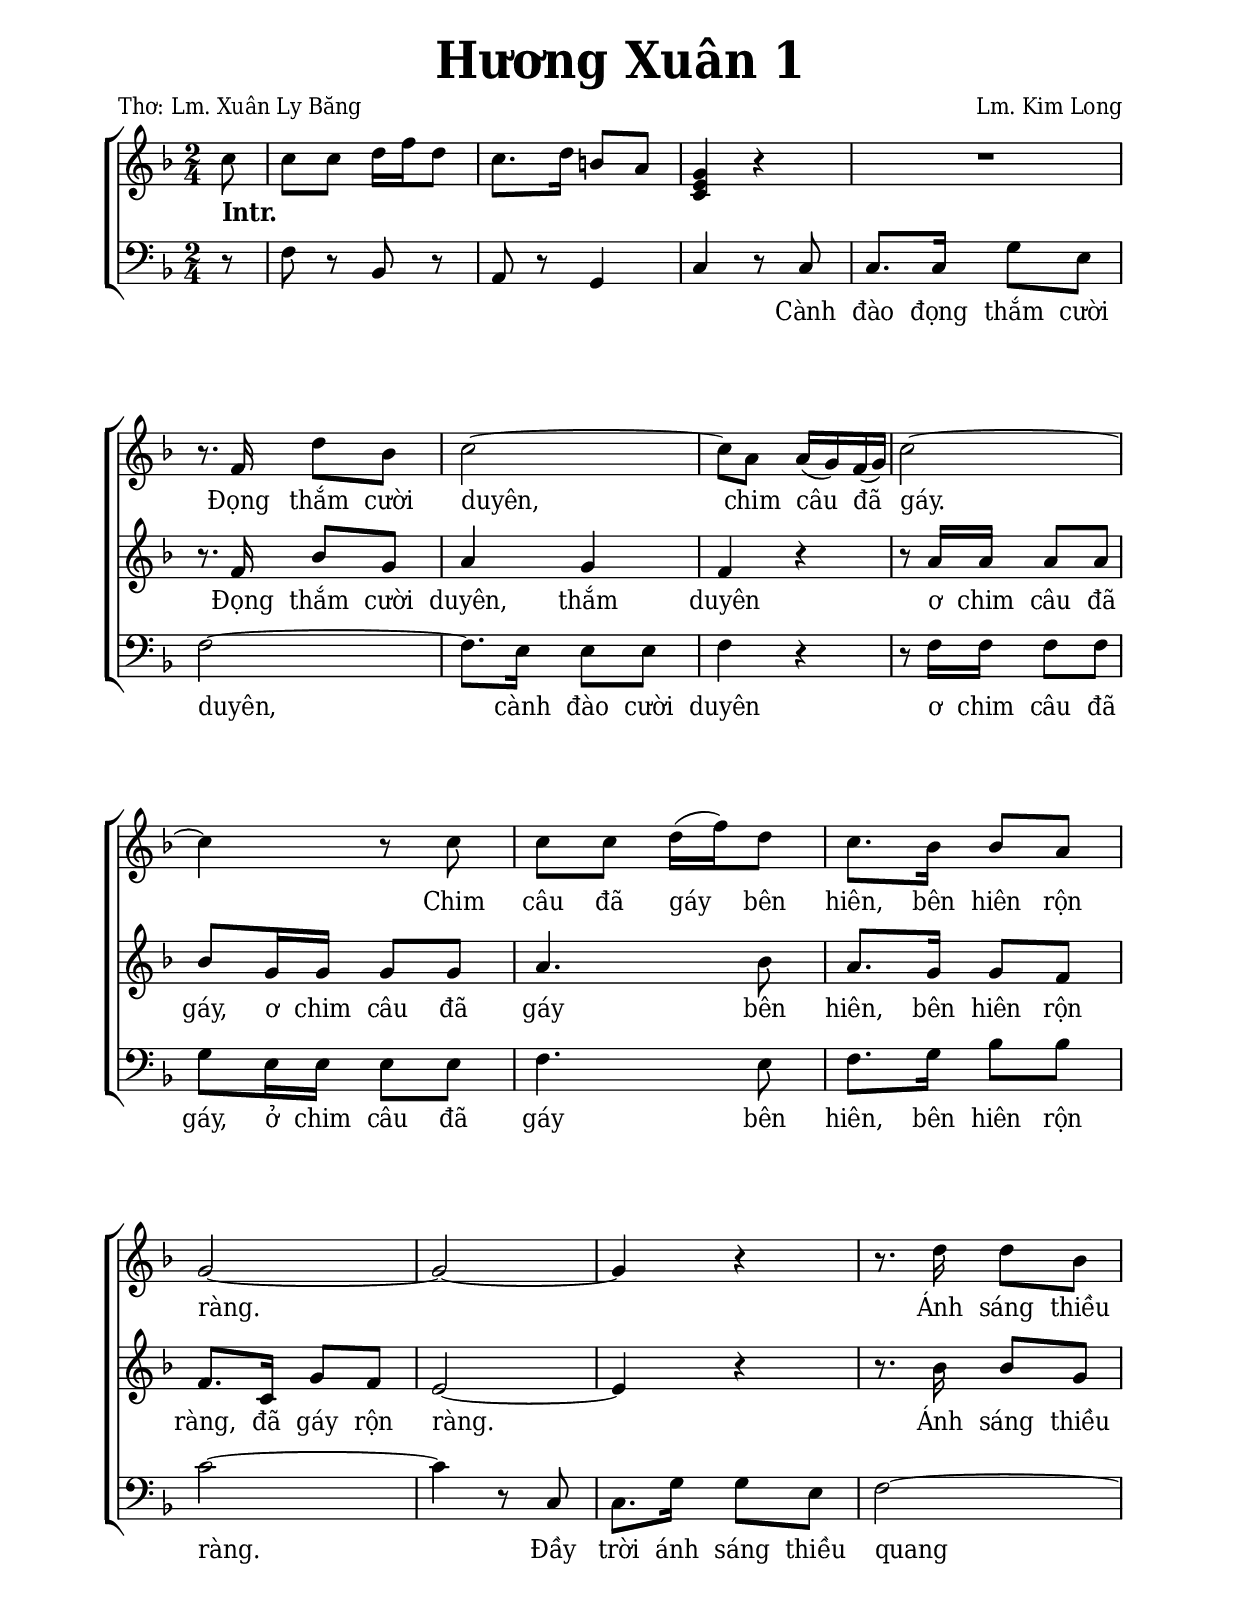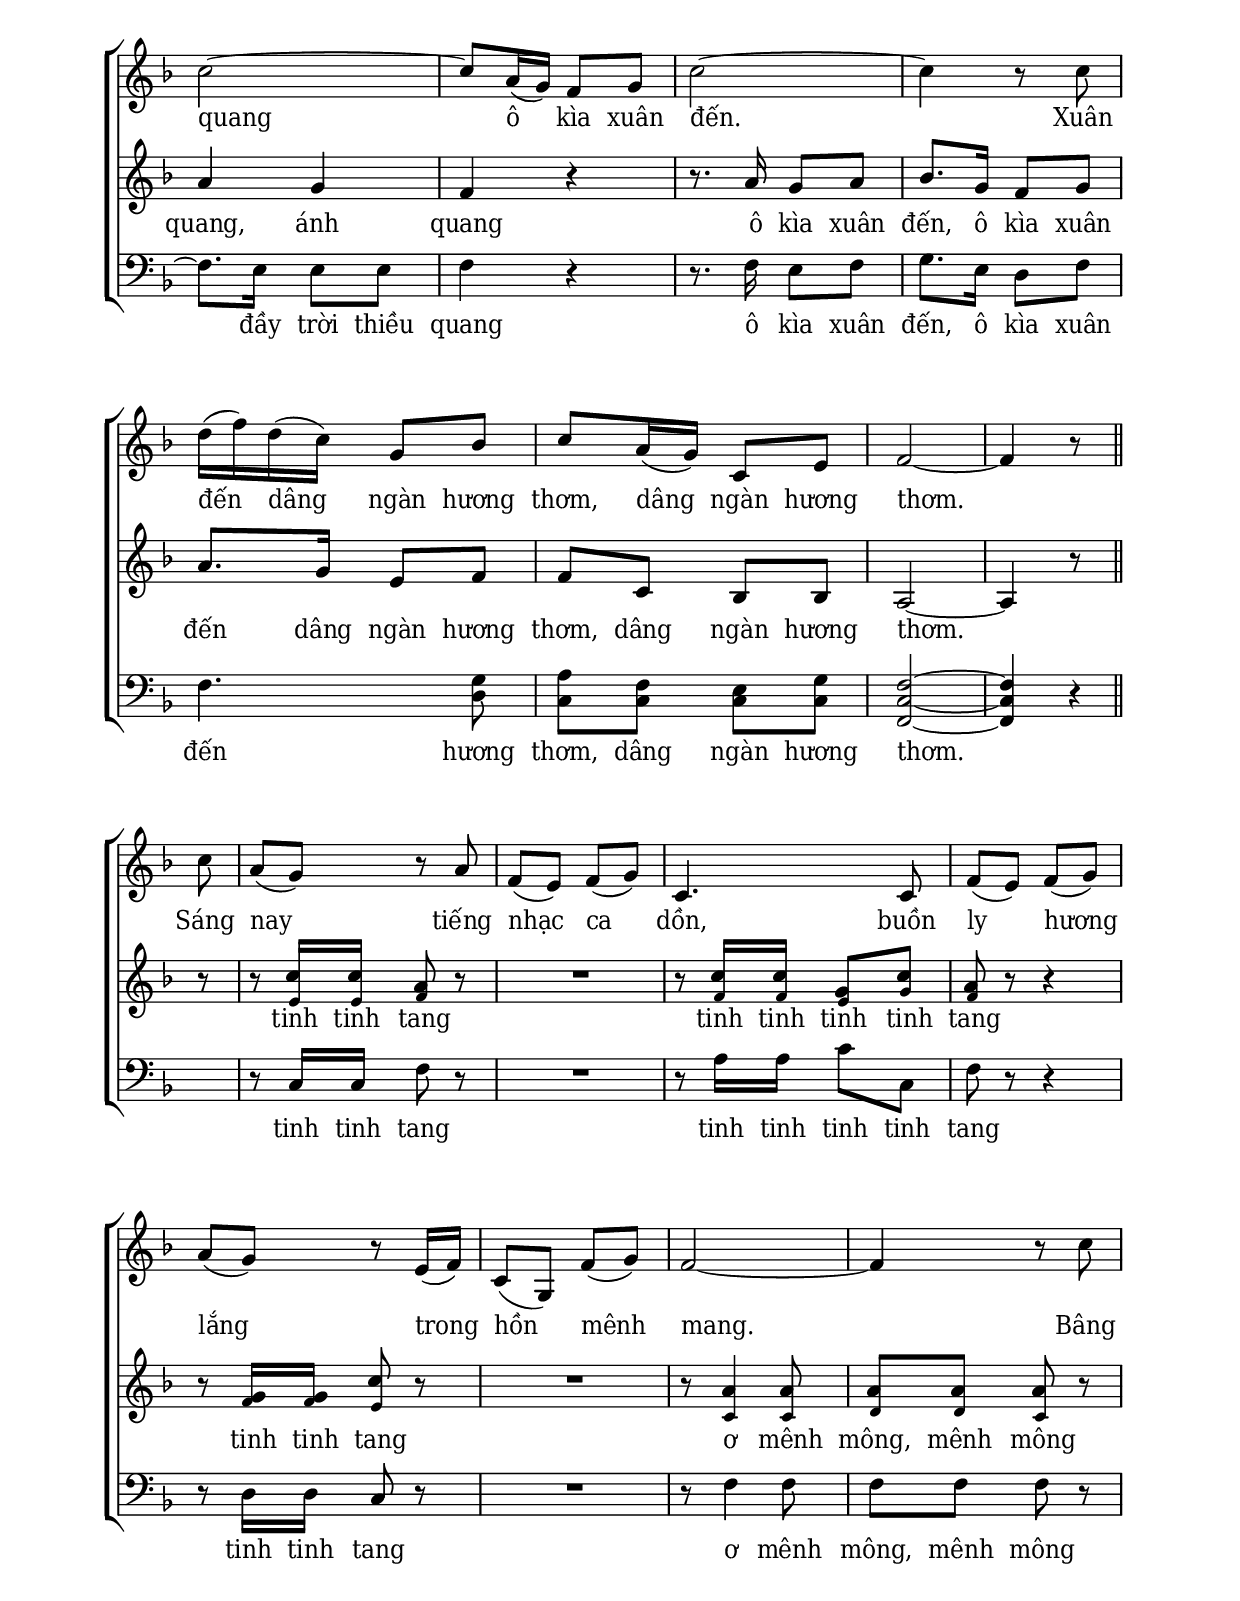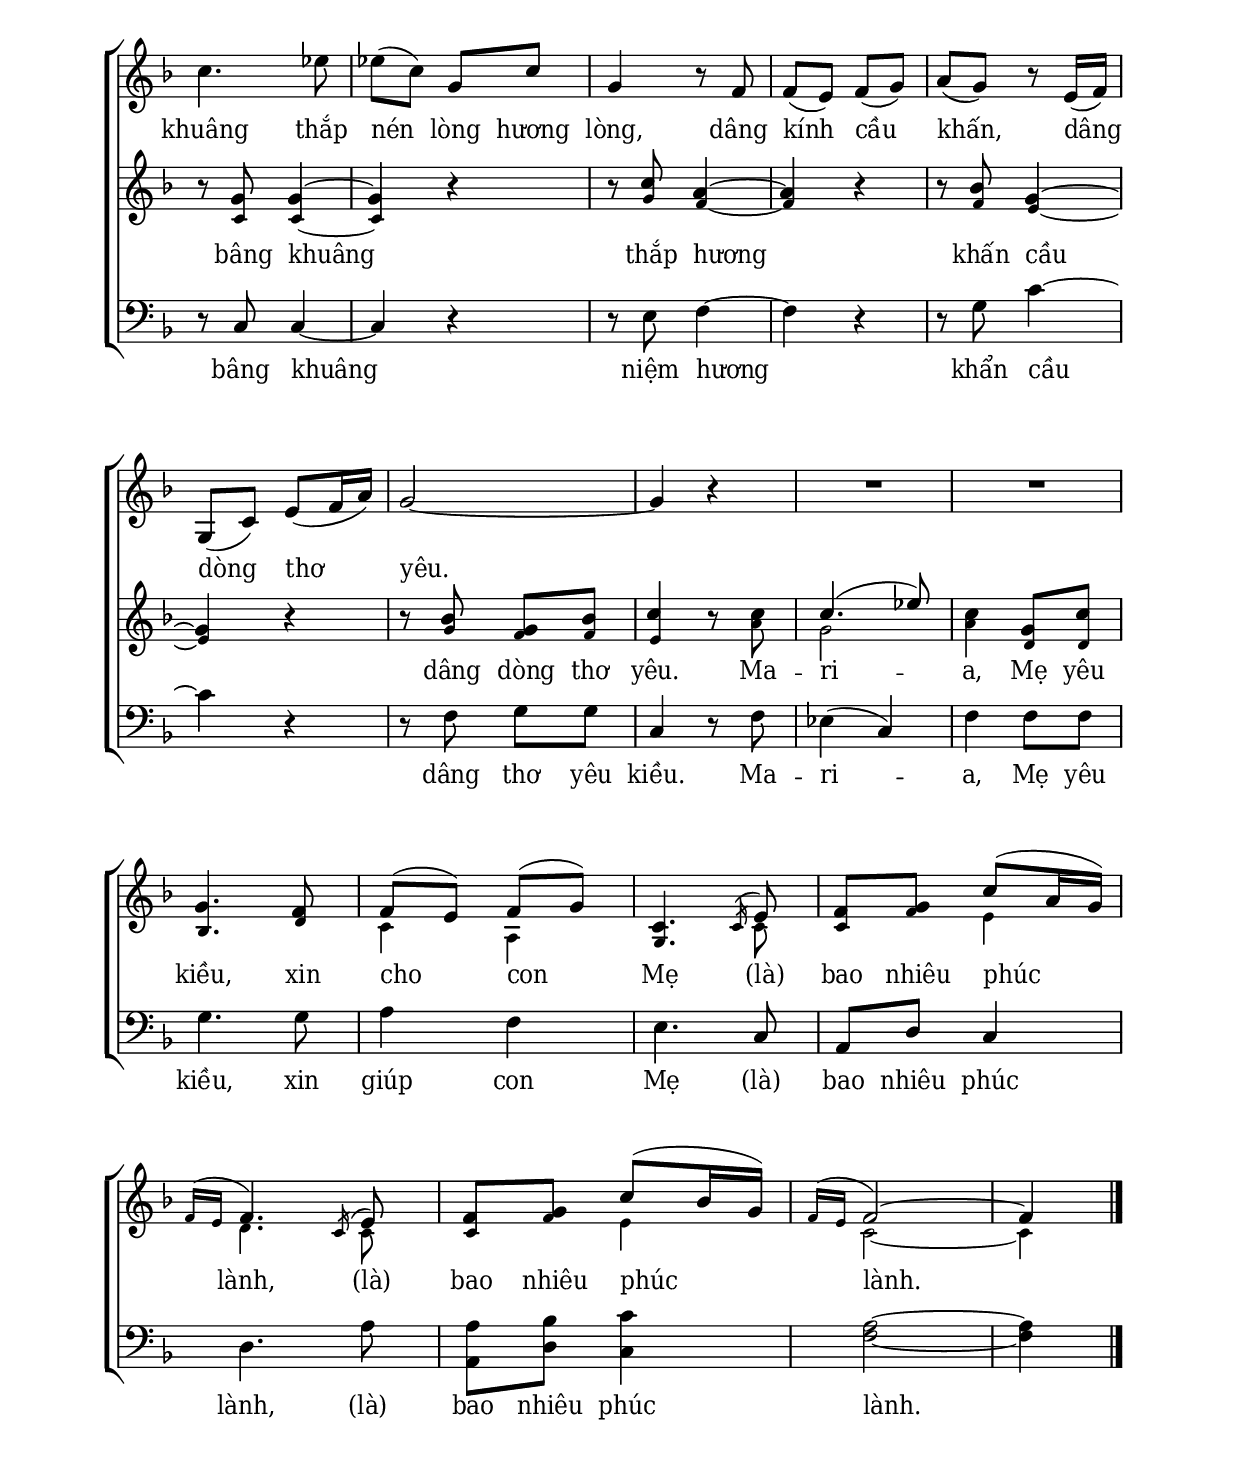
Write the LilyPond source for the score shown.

% Cài đặt chung
\version "2.22.1"
\include "english.ly"

\header {
  title = \markup { \fontsize #3 "Hương Xuân 1" }
  poet = "Thơ: Lm. Xuân Ly Băng"
  composer = "Lm. Kim Long"
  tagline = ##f
}

% Nhạc
nhacDiepKhucSop = \relative c'' {
  \partial 8 c8 |
  c c d16 f d8 |
  c8. d16 b8 a |
  <g e c>4 r |
  R2 \break
  
  r8. f16 d'8 bf |
  c2 ~ |
  c8 a a16 (g) f (g) |
  c2 ~ |
  c4 r8 c |
  c c d16 (f) d8 |
  c8. bf16 bf8 a |
  g2 ~ |
  g ~ |
  g4 r |
  r8. d'16 d8 bf |
  c2 ~ |
  c8 a16 (g) f8 g |
  c2 ~ |
  c4 r8 c |
  d16 (f) d (c) g8 bf |
  c a16 (g) c,8 e |
  f2 ~ |
  f4 r8 \bar "||" \break
  
  c' |
  a (g) r8 a |
  f (e) f (g) |
  c,4. c8 |
  f (e) f (g) |
  a (g) r8 e16 (f) |
  c8 (g) f' (g) |
  f2 ~ |
  f4 r8 c' |
  c4. ef8 |
  ef (c) g c |
  g4 r8 f |
  f (e) f (g) |
  a (g) r8 e16 (f) |
  g,8 (c) e (f16 a) |
  g2 ~ |
  g4 r |
  R2*2 \break
}

nhacDiepKhucAlto = \relative c' {
  r8 |
  R2*4
  r8. f16 bf8 g |
  a4 g |
  f r |
  r8 a16 a a8 a |
  bf g16 g g8 g |
  a4. bf8 |
  a8. g16 g8 f |
  f8. c16 g'8 f |
  e2 ~ |
  e4 r |
  r8. bf'16 bf8 g |
  a4 g |
  f r |
  r8. a16 g8 a |
  bf8. g16 f8 g |
  a8. g16 e8 f |
  f c bf bf |
  a2 ~ |
  a4 r8
  
  r8 |
  r c'16 c a8 r |
  R2
  r8 c16 c g8 c |
  a r r4 |
  r8 g16 g c8 r |
  R2
  r8 a4 a8 |
  a a a r |
  r g g4 ~ |
  g r |
  r8 c a4 ~ |
  a r |
  r8 bf g4 ~ |
  g r |
  r8 bf g bf |
  c4 r8 c |
  c4. (ef8) |
  c4 g8 c |
  g4. f8 |
  f (e) f (g) |
  c,4. \slashedGrace { c16 (} e8) |
  f g c (a16 g) |
  \slashedGrace { f16 (e } f4.) \slashedGrace { c16 (} e8) |
  f8 g c (bf16 g) |
  \slashedGrace { f16 (e } f2) ~ |
  f4 \bar "|."
}

nhacDiepKhucTenor = \relative c' {
  r8 |
  R2*22
  r4.
  r8 r e16 e f8 r |
  R2
  r8 f16 f e8 g |
  f r r4 |
  r8 f16 f e8 r |
  R2
  r8 c4 c8 |
  d d c r |
  r c c4 ~ |
  c r |
  r8 g' f4 ~ |
  f4 r |
  r8 f e4 ~ |
  e r |
  r8 g f f |
  e4 r8 a |
  g2 |
  a4 d,8 d |
  bf4. d8 |
  c4 a |
  g4. c8 |
  c f e4 |
  d4. c8 |
  c f e4 |
  c2 ~ |
  c4
}

nhacDiepKhucBas = \relative c {
  r8 |
  f r bf, r |
  a r g4 |
  c r8 c |
  c8. c16 g'8 e |
  f2 ~ |
  f8. e16 e8 e |
  f4 r |
  r8 f16 f f8 f |
  g e16 e e8 e |
  f4. e8 |
  f8. g16 bf8 bf |
  c2 ~ |
  c4 r8 c, |
  c8. g'16 g8 e |
  f2 ~ |
  f8. e16 e8 e |
  f4 r |
  r8. f16 e8 f |
  g8. e16 d8 f |
  f4. <g d>8 |
  <a c,> <f c> <e c> <g c,> |
  <f c f,>2 ~ |
  <f c f,>4 r |
  r8 c16 c f8 r |
  R2
  r8 a16 a c8 c, |
  f r r4 |
  r8 d16 d c8 r |
  R2
  r8 f4 f8 |
  f f f r |
  r c c4 ~ |
  c r4 |
  r8 e f4 ~ |
  f r |
  r8 g c4 ~ |
  c r |
  r8 f, g g |
  c,4 r8 f |
  ef4 (c) |
  f f8 f |
  g4. g8 |
  a4 f |
  e4. c8 |
  a d c4 |
  d4. a'8 |
  <a a,> <bf d,> <c c,>4 |
  <a f>2 ~ |
  <a f>4
}

% Lời
loiDiepKhucSop = \lyricmode {
  \override Lyrics.LyricText.font-series = #'bold
  Intr. \repeat unfold 10 { _ }
  \revert Lyrics.LyricText.font-series
  Đọng thắm cười duyên, chim câu đã gáy.
  Chim câu đã gáy bên hiên, bên hiên rộn ràng.
  Ánh sáng thiều quang ô kìa xuân đến.
  Xuân đến dâng ngàn hương thơm,
  dâng ngàn hương thơm.
  Sáng nay tiếng nhạc ca dồn,
  buồn ly hương lắng trong hồn mênh mang.
  Bâng khuâng thắp nén lòng hương lòng,
  dâng kính cầu khấn, dâng dòng thơ yêu.
}

loiDiepKhucAlto = \lyricmode {
  Đọng thắm cười duyên, thắm duyên
  ơ chim câu đã gáy, ơ chim câu đã gáy bên hiên,
  bên hiên rộn ràng, đã gáy rộn ràng.
  Ánh sáng thiều quang, ánh quang
  ô kìa xuân đến, ô kìa xuân đến dâng ngàn hương thơm,
  dâng ngàn hương thơm.
  tinh tinh tang
  tinh tinh tinh tinh tang tinh tinh tang
  ơ mênh mông, mênh mông bâng khuâng
  thắp hương khấn cầu dâng dòng thơ yêu.
  Ma -- ri -- a, Mẹ yêu kiều,
  xin cho con Mẹ (là) bao nhiêu phúc lành,
  (là) bao nhiêu phúc lành.
}

loiDiepKhucTenor = \lyricmode {
  tinh tinh tang
  tinh tinh tinh tinh tang tinh tinh tang
  ơ mênh mông, ơ mênh mông bâng khuâng
  thắp hương khấn cầu dâng dòng thơ yêu.
  Ma -- ri --a, Mẹ yêu kiều,
  xin cho con Mẹ (là) bao nhiêu phúc lành,
  (là) bao nhiêu phúc lành.
}

loiDiepKhucBas = \lyricmode {
  \repeat unfold 5 { _ }
  Cành đào đọng thắm cười duyên,
  cành đào cười duyên ơ chim câu đã gáy,
  ở chim câu đã gáy bên hiên, bên hiên rộn ràng.
  Đầy trời ánh sáng thiều quang
  đầy trời thiều quang ô kìa xuân đến,
  ô kìa xuân đến hương thơm,
  dâng ngàn hương thơm.
  tinh tinh tang tinh tinh tinh tinh tang
  tinh tinh tang
  ơ mênh mông, mênh mông bâng khuâng
  niệm hương khẩn cầu dâng thơ yêu kiều.
  Ma -- ri -- a, Mẹ yêu kiều,
  xin giúp con Mẹ (là) bao nhiêu phúc lành,
  (là) bao nhiêu phúc lành.
}

% Dàn trang
\paper {
  #(set-paper-size "a4")
  top-margin = 15\mm
  bottom-margin = 20\mm
  left-margin = 20\mm
  right-margin = 20\mm
  indent = #0
  #(define fonts
    (make-pango-font-tree
      "Deja Vu Serif Condensed"
      "Deja Vu Serif Condensed"
      "Deja Vu Serif Condensed"
      (/ 20 20)))
  print-page-number = #f
  %page-count = #1
}

TongNhip = {
  \key f \major \time 2/4
  \set Timing.beamExceptions = #'()
  \set Timing.baseMoment = #(ly:make-moment 1/4)
  \set Timing.beatStructure = #'(1 1)
}

% Đổi kích thước nốt cho bè phụ
notBePhu =
#(define-music-function (font-size music) (number? ly:music?)
   (for-some-music
     (lambda (m)
       (if (music-is-of-type? m 'rhythmic-event)
           (begin
             (set! (ly:music-property m 'tweaks)
                   (cons `(font-size . ,font-size)
                         (ly:music-property m 'tweaks)))
             #t)
           #f))
     music)
   music)

\score {
  \new ChoirStaff <<
    \new Staff <<
        \clef treble
        \new Voice = beSop {
          \TongNhip \nhacDiepKhucSop
        }
      \new Lyrics \lyricsto beSop \loiDiepKhucSop
    >>
    \new Staff \with {
        \consists "Merge_rests_engraver"
        printPartCombineTexts = ##f
      }
      <<
        \clef treble
      \new Voice \TongNhip \partCombine 
        \nhacDiepKhucAlto
        { \notBePhu -2 \nhacDiepKhucTenor }
      \new NullVoice = beAlto \nhacDiepKhucAlto
      \new Lyrics \lyricsto beAlto \loiDiepKhucAlto
      >>
    \new Staff <<
        \clef bass
        \new Voice = beBas {
          \TongNhip \nhacDiepKhucBas
        }
      \new Lyrics \lyricsto beBas \loiDiepKhucBas
    >>
  >>
  \layout {
    \override Lyrics.LyricSpace.minimum-distance = #1.5
    \override Score.BarNumber.break-visibility = ##(#f #f #f)
    \override Score.SpacingSpanner.uniform-stretching = ##t
    \context {
      \Staff \RemoveEmptyStaves
      \override VerticalAxisGroup.remove-first = ##t
    }
  }
}
